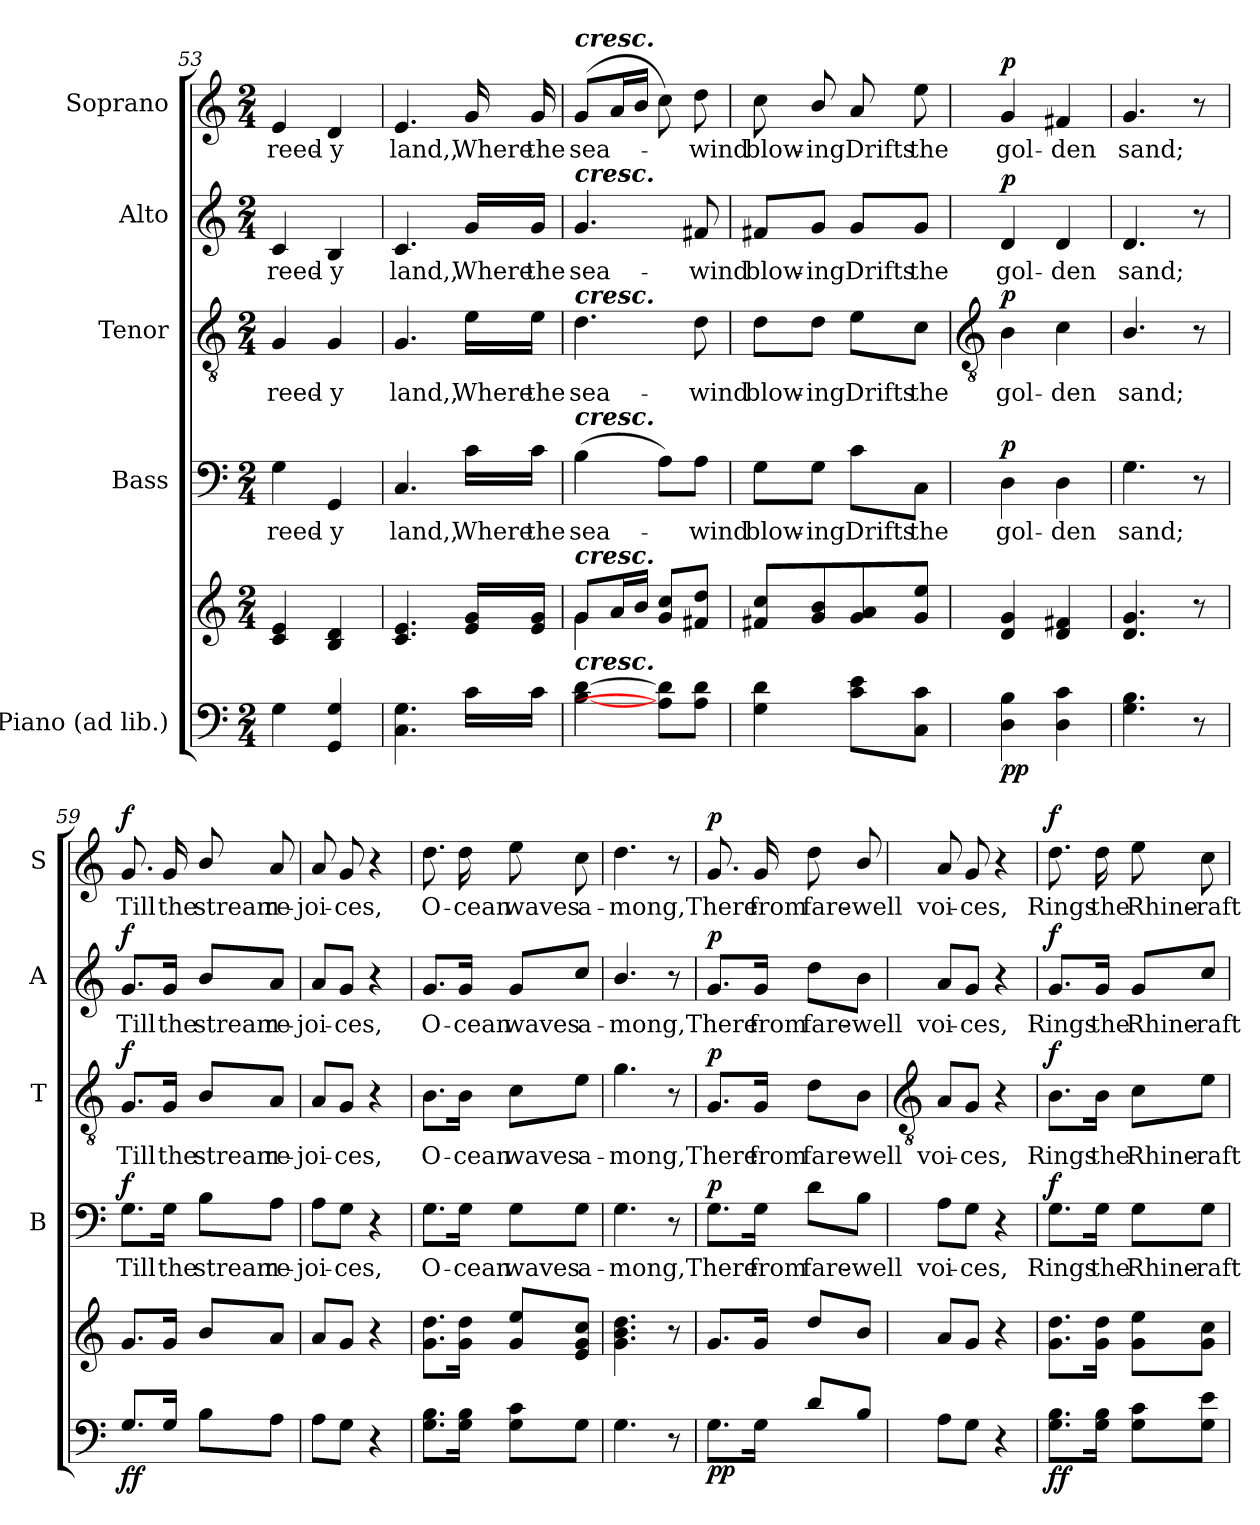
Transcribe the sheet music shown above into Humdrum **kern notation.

**kern	**kern	**dynam	**kern	**text	**dynam	**kern	**text	**dynam	**kern	**text	**dynam	**kern	**text	**dynam
*part5	*part5	*part5	*part4	*part4	*part4	*part3	*part3	*part3	*part2	*part2	*part2	*part1	*part1	*part1
*staff6	*staff5	*staff5/6	*staff4	*staff4	*staff4	*staff3	*staff3	*staff3	*staff2	*staff2	*staff2	*staff1	*staff1	*staff1
*I"Piano (ad lib.)	*	*	*I"Bass	*	*	*I"Tenor	*	*	*I"Alto	*	*	*I"Soprano	*	*
*	*	*	*I'B	*	*	*I'T	*	*	*I'A	*	*	*I'S	*	*
*clefF4	*clefG2	*	*clefF4	*	*	*clefGv2	*	*	*clefG2	*	*	*clefG2	*	*
*k[]	*k[]	*	*k[]	*	*	*k[]	*	*	*k[]	*	*	*k[]	*	*
*C:	*C:	*	*C:	*	*	*C:	*	*	*C:	*	*	*C:	*	*
*M2/4	*M2/4	*	*M2/4	*	*	*M2/4	*	*	*M2/4	*	*	*M2/4	*	*
=53	=53	=53	=53	=53	=53	=53	=53	=53	=53	=53	=53	=53	=53	=53
*	*^	*	*	*	*	*	*	*	*	*	*	*	*	*
!	!	!	!	!	!LO:LY:b	!	!	!LO:LY:b	!	!	!LO:LY:b	!	!	!LO:LY:b	!
4G	4c/ 4e/	2ryy	.	4G	reed-	.	4G	reed-	.	4c	reed-	.	4e	reed-	.
!	!	!	!	!	!LO:LY:b	!	!	!LO:LY:b	!	!	!LO:LY:b	!	!	!LO:LY:b	!
4GG 4G	4B/ 4d/	.	.	4GG	-y	.	4G	-y	.	4B	-y	.	4d	-y	.
=54	=54	=54	=54	=54	=54	=54	=54	=54	=54	=54	=54	=54	=54	=54	=54
!	!	!	!	!	!LO:LY:b	!	!	!LO:LY:b	!	!	!LO:LY:b	!	!	!LO:LY:b	!
4.C 4.G	4.c/ 4.e/	2ryy	.	4.C	land,,	.	4.G	land,,	.	4.c	land,,	.	4.e	land,,	.
!	!	!	!	!	!LO:LY:b	!	!	!LO:LY:b	!	!	!LO:LY:b	!	!	!LO:LY:b	!
16c\LL	16e/ 16g/LL	.	.	16c\LL	Where	.	16e\LL	Where	.	16g/LL	Where	.	16g	Where	.
!	!	!	!	!	!LO:LY:b	!	!	!LO:LY:b	!	!	!LO:LY:b	!	!	!LO:LY:b	!
16c\JJ	16e/ 16g/JJ	.	.	16c\JJ	the	.	16e\JJ	the	.	16g/JJ	the	.	16g	the	.
=55	=55	=55	=55	=55	=55	=55	=55	=55	=55	=55	=55	=55	=55	=55	=55
!	!	!	!	!	!	!	!	!	!	!	!	!	!LO:TX:a:Bi:t=cresc.	!	!
!	!	!	!	!	!	!	!	!	!	!LO:TX:a:Bi:t=cresc.	!	!	!	!	!
!	!	!	!	!	!	!	!LO:TX:a:Bi:t=cresc.	!	!	!	!	!	!	!	!
!	!	!	!	!LO:TX:a:Bi:t=cresc.	!	!	!	!	!	!	!	!	!	!	!
!	!LO:TX:a:Bi:t=cresc.	!	!	!	!	!	!	!	!	!	!	!	!	!	!
!LO:TX:a:Bi:t=cresc.	!	!	!	!	!	!	!	!	!	!	!	!	!	!	!
!	!	!	!	!	!LO:LY:b	!	!	!LO:LY:b	!	!	!LO:LY:b	!	!	!LO:LY:b	!
[4B [4d	8g/L	4g\	.	(>4B	sea-	.	4.d	sea-	.	4.g	sea-	.	(<8gL	sea-	.
.	16a/L	.	.	.	.	.	.	.	.	.	.	.	16aL	.	.
.	16b/JJ	.	.	.	.	.	.	.	.	.	.	.	16bJJ	.	.
8A] 8d]L	8g/ 8cc/L	4ryy	.	8A\L)	.	.	.	.	.	.	.	.	8cc)	.	.
!	!	!	!	!	!LO:LY:b	!	!	!LO:LY:b	!	!	!LO:LY:b	!	!	!LO:LY:b	!
8A 8dJ	8f#X/ 8dd/J	.	.	8A\J	wind	.	8d	-wind	.	8f#X	-wind	.	8dd	wind	.
=56	=56	=56	=56	=56	=56	=56	=56	=56	=56	=56	=56	=56	=56	=56	=56
!	!	!LO:N:vis=1	!	!	!LO:LY:b	!	!	!LO:LY:b	!	!	!LO:LY:b	!	!	!LO:LY:b	!
4G 4d	8f#X/ 8cc/L	2ryy	.	8G\L	blow-	.	8d\L	blow-	.	8f#X/L	blow-	.	8cc	blow-	.
!	!	!	!	!	!LO:LY:b	!	!	!LO:LY:b	!	!	!LO:LY:b	!	!	!LO:LY:b	!
.	8g/ 8b/	.	.	8G\J	-ing	.	8d\J	-ing	.	8g/J	-ing	.	8b/	-ing	.
!	!	!	!	!	!LO:LY:b	!	!	!LO:LY:b	!	!	!LO:LY:b	!	!	!LO:LY:b	!
8c 8eL	8g/ 8a/	.	.	8c\L	Drifts	.	8e\L	Drifts	.	8g/L	Drifts	.	8a	Drifts	.
!	!	!	!	!	!LO:LY:b	!	!	!LO:LY:b	!	!	!LO:LY:b	!	!	!LO:LY:b	!
8C 8cJ	8g/ 8ee/J	.	.	8C\J	the	.	8c\J	the	.	8g/J	the	.	8ee	the	.
*	*v	*v	*	*	*	*	*	*	*	*	*	*	*	*	*
!!LO:LB:g=z
=57	=57	=57	=57	=57	=57	=57	=57	=57	=57	=57	=57	=57	=57	=57
*	*	*	*	*	*	*clefGv2	*	*	*	*	*	*	*	*
!	!	!LO:DY:b=2	!	!LO:LY:b	!	!	!LO:LY:b	!	!	!LO:LY:b	!	!	!LO:LY:b	!
!	!	!LO:DY:n=1:b	!	!	!LO:DY:b	!	!	!LO:DY:b	!	!	!LO:DY:b	!	!	!LO:DY:b
4D 4B	4d 4g	p p	4D	gol-	p	4B	gol-	p	4d	gol-	p	4g	gol-	p
!	!	!	!	!LO:LY:b	!	!	!LO:LY:b	!	!	!LO:LY:b	!	!	!LO:LY:b	!
4D 4c	4d 4f#X	.	4D	-den	.	4c	-den	.	4d	-den	.	4f#X	-den	.
=58	=58	=58	=58	=58	=58	=58	=58	=58	=58	=58	=58	=58	=58	=58
!	!	!	!	!LO:LY:b	!	!	!LO:LY:b	!	!	!LO:LY:b	!	!	!LO:LY:b	!
4.G 4.B	4.d 4.g	.	4.G	sand;	.	4.B/	sand;	.	4.d	sand;	.	4.g	sand;	.
8r	8r	.	8r	.	.	8r	.	.	8r	.	.	8r	.	.
=59	=59	=59	=59	=59	=59	=59	=59	=59	=59	=59	=59	=59	=59	=59
!	!	!LO:DY:b=2	!	!LO:LY:b	!	!	!LO:LY:b	!	!	!LO:LY:b	!	!	!LO:LY:b	!
!	!	!LO:DY:n=1:b	!	!	!LO:DY:b	!	!	!LO:DY:b	!	!	!LO:DY:b	!	!	!LO:DY:b
8.G\L	8.gL	f f	8.G\L	Till	f	8.G/L	Till	f	8.g/L	Till	f	8.g	Till	f
!	!	!	!	!LO:LY:b	!	!	!LO:LY:b	!	!	!LO:LY:b	!	!	!LO:LY:b	!
16G/J	16gJ	.	16G\Jk	the	.	16G/Jk	the	.	16g/Jk	the	.	16g	the	.
!	!	!	!	!LO:LY:b	!	!	!LO:LY:b	!	!	!LO:LY:b	!	!	!LO:LY:b	!
8BL	8bL	.	8B\L	stream	.	8B/L	stream	.	8b/L	stream	.	8b/	stream	.
!	!	!	!	!LO:LY:b	!	!	!LO:LY:b	!	!	!LO:LY:b	!	!	!LO:LY:b	!
8AJ	8aJ	.	8A\J	re-	.	8A/J	re-	.	8a/J	re-	.	8a/	re-	.
=60	=60	=60	=60	=60	=60	=60	=60	=60	=60	=60	=60	=60	=60	=60
!	!	!	!	!LO:LY:b	!	!	!LO:LY:b	!	!	!LO:LY:b	!	!	!LO:LY:b	!
8AL	8aL	.	8A\L	-joi-	.	8A/L	-joi-	.	8a/L	-joi-	.	8a	-joi-	.
!	!	!	!	!LO:LY:b	!	!	!LO:LY:b	!	!	!LO:LY:b	!	!	!LO:LY:b	!
8GJ	8gJ	.	8G\J	-ces,	.	8G/J	-ces,	.	8g/J	-ces,	.	8g	-ces,	.
4r	4r	.	4r	.	.	4r	.	.	4r	.	.	4r	.	.
=61	=61	=61	=61	=61	=61	=61	=61	=61	=61	=61	=61	=61	=61	=61
!	!	!	!	!LO:LY:b	!	!	!LO:LY:b	!	!	!LO:LY:b	!	!	!LO:LY:b	!
8.G\ 8.B\L	8.g 8.ddL	.	8.G\L	O-	.	8.B\L	O-	.	8.g/L	O-	.	8.dd	O-	.
!	!	!	!	!LO:LY:b	!	!	!LO:LY:b	!	!	!LO:LY:b	!	!	!LO:LY:b	!
16G\ 16B\J	16g 16ddJ	.	16G\Jk	-cean	.	16B\Jk	-cean	.	16g/Jk	-cean	.	16dd	-cean	.
!	!	!	!	!LO:LY:b	!	!	!LO:LY:b	!	!	!LO:LY:b	!	!	!LO:LY:b	!
8G 8cL	8g 8eeL	.	8G\L	waves	.	8c\L	waves	.	8g/L	waves	.	8ee	waves	.
!	!	!	!	!LO:LY:b	!	!	!LO:LY:b	!	!	!LO:LY:b	!	!	!LO:LY:b	!
8GJ	8e 8g 8ccJ	.	8G\J	a-	.	8e\J	a-	.	8cc/J	a-	.	8cc	a-	.
=62	=62	=62	=62	=62	=62	=62	=62	=62	=62	=62	=62	=62	=62	=62
!	!	!	!	!LO:LY:b	!	!	!LO:LY:b	!	!	!LO:LY:b	!	!	!LO:LY:b	!
4.G	4.g 4.b 4.dd	.	4.G	-mong,	.	4.g	-mong,	.	4.b/	-mong,	.	4.dd	-mong,	.
8r	8r	.	8r	.	.	8r	.	.	8r	.	.	8r	.	.
=63	=63	=63	=63	=63	=63	=63	=63	=63	=63	=63	=63	=63	=63	=63
!	!	!LO:DY:b=2	!	!LO:LY:b	!	!	!LO:LY:b	!	!	!LO:LY:b	!	!	!LO:LY:b	!
!	!	!LO:DY:n=1:b	!	!	!LO:DY:b	!	!	!LO:DY:b	!	!	!LO:DY:b	!	!	!LO:DY:b
8.GL	8.gL	p p	8.G\L	There	p	8.G/L	There	p	8.g/L	There	p	8.g	There	p
!	!	!	!	!LO:LY:b	!	!	!LO:LY:b	!	!	!LO:LY:b	!	!	!LO:LY:b	!
16GJ	16gJ	.	16G\Jk	from	.	16G/Jk	from	.	16g/Jk	from	.	16g	from	.
!	!	!	!	!LO:LY:b	!	!	!LO:LY:b	!	!	!LO:LY:b	!	!	!LO:LY:b	!
8dL	8ddL	.	8d\L	fare-	.	8d\L	fare-	.	8dd\L	fare-	.	8dd	fare-	.
!	!	!	!	!LO:LY:b	!	!	!LO:LY:b	!	!	!LO:LY:b	!	!	!LO:LY:b	!
8B/J	8b/J	.	8B\J	-well	.	8B\J	-well	.	8b\J	-well	.	8b/	-well	.
!!LO:LB:g=z
=64	=64	=64	=64	=64	=64	=64	=64	=64	=64	=64	=64	=64	=64	=64
*	*	*	*	*	*	*clefGv2	*	*	*	*	*	*	*	*
!	!	!	!	!LO:LY:b	!	!	!LO:LY:b	!	!	!LO:LY:b	!	!	!LO:LY:b	!
8AL	8aL	.	8A\L	voi-	.	8A/L	voi-	.	8a/L	voi-	.	8a	voi-	.
!	!	!	!	!LO:LY:b	!	!	!LO:LY:b	!	!	!LO:LY:b	!	!	!LO:LY:b	!
8GJ	8gJ	.	8G\J	-ces,	.	8G/J	-ces,	.	8g/J	-ces,	.	8g	-ces,	.
4r	4r	.	4r	.	.	4r	.	.	4r	.	.	4r	.	.
=65	=65	=65	=65	=65	=65	=65	=65	=65	=65	=65	=65	=65	=65	=65
!	!	!LO:DY:b=2	!	!LO:LY:b	!	!	!LO:LY:b	!	!	!LO:LY:b	!	!	!LO:LY:b	!
!	!	!LO:DY:n=1:b	!	!	!LO:DY:b	!	!	!LO:DY:b	!	!	!LO:DY:b	!	!	!LO:DY:b
8.G 8.BL	8.g 8.ddL	f f	8.G\L	Rings	f	8.B\L	Rings	f	8.g/L	Rings	f	8.dd	Rings	f
!	!	!	!	!LO:LY:b	!	!	!LO:LY:b	!	!	!LO:LY:b	!	!	!LO:LY:b	!
16G 16BJ	16g 16ddJ	.	16G\Jk	the	.	16B\Jk	the	.	16g/Jk	the	.	16dd	the	.
!	!	!	!	!LO:LY:b	!	!	!LO:LY:b	!	!	!LO:LY:b	!	!	!LO:LY:b	!
8G 8cL	8g 8eeL	.	8G\L	Rhine-	.	8c\L	Rhine-	.	8g/L	Rhine-	.	8ee	Rhine-	.
!	!	!	!	!LO:LY:b	!	!	!LO:LY:b	!	!	!LO:LY:b	!	!	!LO:LY:b	!
8G 8eJ	8g 8ccJ	.	8G\J	-raft	.	8e\J	-raft	.	8cc/J	-raft	.	8cc	-raft	.
=	=	=	=	=	=	=	=	=	=	=	=	=	=	=
*-	*-	*-	*-	*-	*-	*-	*-	*-	*-	*-	*-	*-	*-	*-
